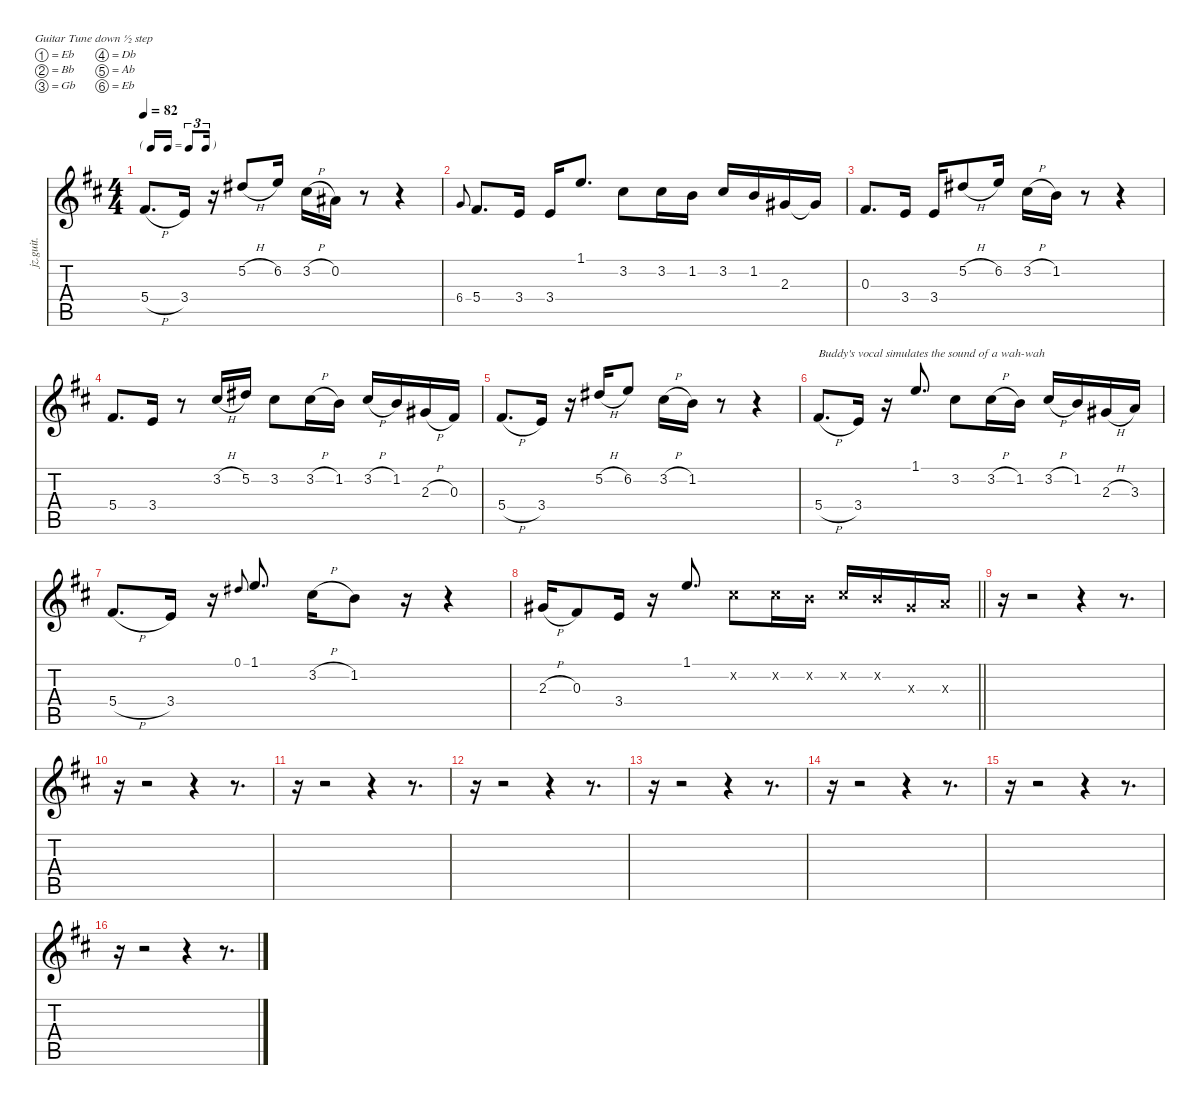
\defaultSystemsLayout 4
\hideDynamics
\bracketExtendMode nobrackets
\otherSystemsTrackNameOrientation horizontal
\track ("Jimi/Buddy Vocal" "jz.guit.") {instrument electricguitarjazz}
\staff {score tabs}
\tuning (Eb4 Bb3 Gb3 Db3 Ab2 Eb2)
\ts (4 4)
\tf triplet16th
\tempo 82
\clef g2
\ks d
5.4{h acc #}.8{d dy mp beam Up} 3.4{acc forcenatural}.16{beam Up} r.16{beam Up} 5.2{h acc #}.8{beam Down} 6.2{acc forcenatural}.16{beam Down} 3.2{h acc #}.16{beam Down} 0.2{acc #}.16{beam Down} r.8{beam Down} r.4{beam Down} |
6.4{acc forcenatural}.8{gr onbeat dy p beam Up} 5.4{acc #}.8{d dy mp beam Up} 3.4{acc forcenatural}.16{beam Up} 3.4{acc forcenatural}.16{beam Up} 1.1{acc forcenatural}.8{d beam Up} 3.2{acc #}.8{beam Down} 3.2{acc #}.16{beam Down} 1.2{acc forcenatural}.16{beam Down} 3.2{acc #}.16{beam Up} 1.2{acc forcenatural}.16{beam Up} 2.3{acc #}.16{beam Up} 2.3{t acc #}.16{dy f beam Up} |
0.3{acc #}.8{d dy mp beam Up} 3.4{acc forcenatural}.16{beam Up} 3.4{acc forcenatural}.16{beam Up} 5.2{h acc #}.8{beam Up} 6.2{acc forcenatural}.16{beam Up} 3.2{h acc #}.16{beam Down} 1.2{acc forcenatural}.16{beam Down} r.8{beam Down} r.4{beam Down} |
5.4{acc #}.8{d beam Up} 3.4{acc forcenatural}.16{beam Up} r.8{beam Up} 3.2{h acc #}.16{beam Down} 5.2{acc #}.16{beam Down} 3.2{acc #}.8{beam Down} 3.2{h acc #}.16{beam Down} 1.2{acc forcenatural}.16{beam Down} 3.2{h acc #}.16{beam Up} 1.2{acc forcenatural}.16{beam Up} 2.3{h acc #}.16{beam Up} 0.3{acc #}.16{beam Up} |
5.4{h acc #}.8{d beam Up} 3.4{acc forcenatural}.16{beam Up} r.16{beam Up} 5.2{h acc #}.16{beam Down} 6.2{acc forcenatural}.8{beam Down} 3.2{h acc #}.16{beam Down} 1.2{acc forcenatural}.16{beam Down} r.8{beam Down} r.4{beam Down} |
5.4{h acc #}.8{d txt "Buddy's vocal simulates the sound of a wah-wah" beam Up} 3.4{acc forcenatural}.16{beam Up} r.16{beam Up} 1.1{acc forcenatural}.8{d beam Down} 3.2{acc #}.8{beam Down} 3.2{h acc #}.16{beam Down} 1.2{acc forcenatural}.16{beam Down} 3.2{h acc #}.16{beam Up} 1.2{acc forcenatural}.16{beam Up} 2.3{h acc #}.16{beam Up} 3.3{acc forcenatural}.16{beam Up} |
5.4{h acc #}.8{d beam Up} 3.4{acc forcenatural}.16{beam Up} r.16{beam Up} 0.1{acc #}.8{gr onbeat dy p beam Up} 1.1{acc forcenatural}.8{d dy mp beam Down} 3.2{h acc #}.16{beam Down} 1.2{acc forcenatural}.8{beam Down} r.16{beam Down} r.4{beam Down} |
\barLineRight lightlight
2.3{h acc #}.16{beam Up} 0.3{acc #}.8{beam Up} 3.4{acc forcenatural}.16{beam Up} r.16{beam Up} 1.1{acc forcenatural}.8{d beam Down} 3.2{x acc #}.8{beam Down} 3.2{x acc #}.16{beam Down} 1.2{x acc forcenatural}.16{beam Down} 3.2{x acc #}.16{beam Up} 1.2{x acc forcenatural}.16{beam Up} 2.3{x acc #}.16{beam Up} 3.3{x acc forcenatural}.16{beam Up} |
r.16{beam Down} r.2{beam Down} r.4{beam Down} r.8{d beam Down} |
r.16{beam Down} r.2{beam Down} r.4{beam Down} r.8{d beam Down} |
r.16{beam Down} r.2{beam Down} r.4{beam Down} r.8{d beam Down} |
r.16{beam Down} r.2{beam Down} r.4{beam Down} r.8{d beam Down} |
r.16{beam Down} r.2{beam Down} r.4{beam Down} r.8{d beam Down} |
r.16{beam Down} r.2{beam Down} r.4{beam Down} r.8{d beam Down} |
r.16{beam Down} r.2{beam Down} r.4{beam Down} r.8{d beam Down} |
r.16{beam Down} r.2{beam Down} r.4{beam Down} r.8{d beam Down}
